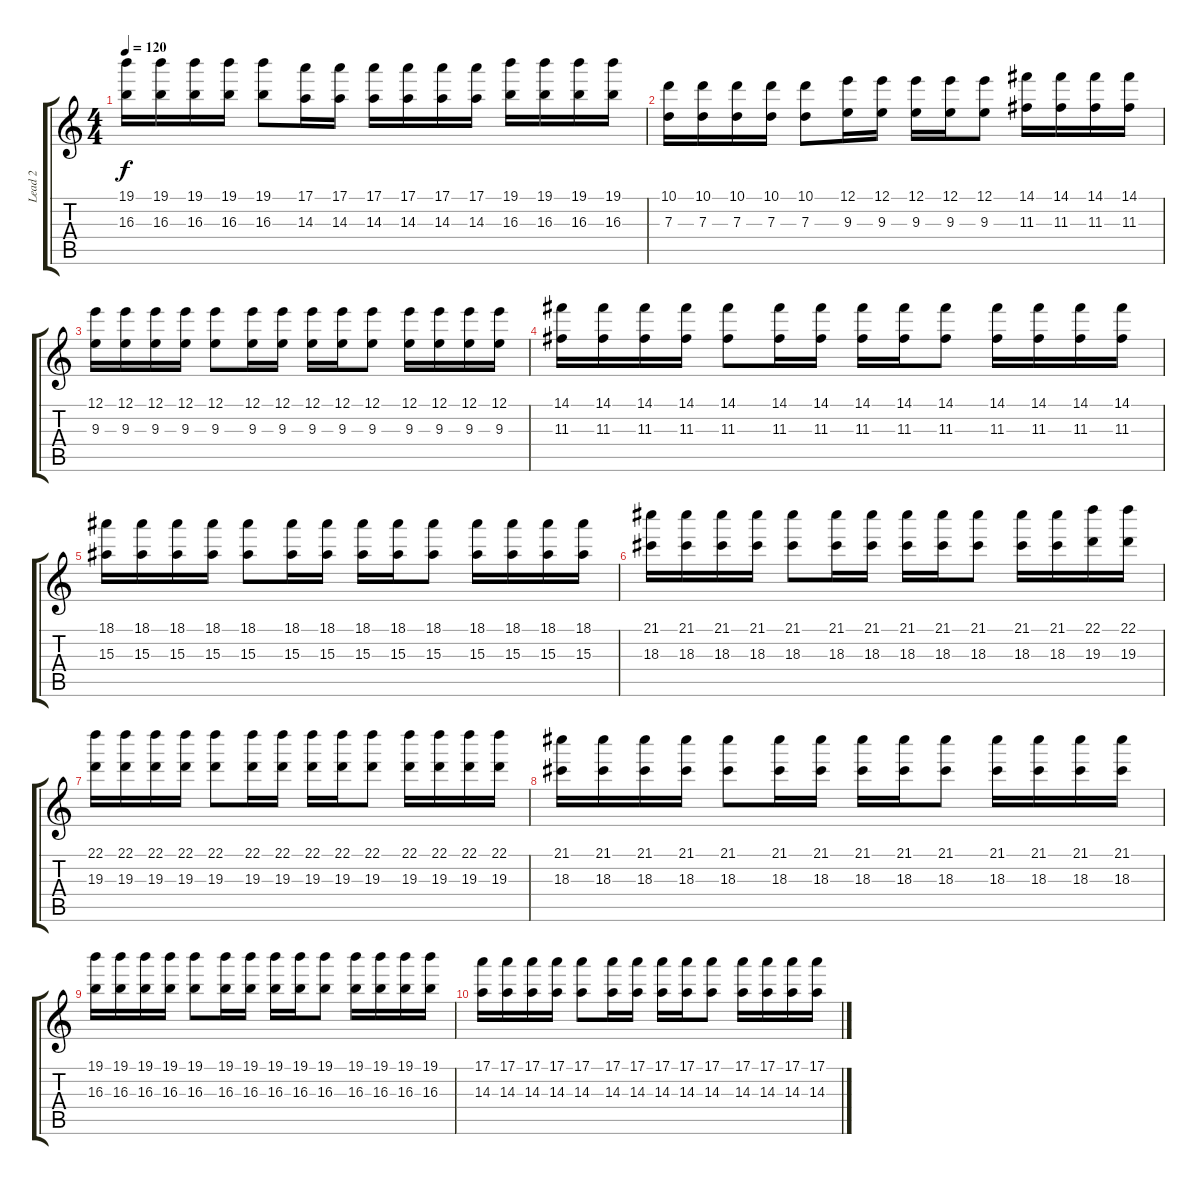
\track ("Lead 2 " "Lead 2 ") {instrument distortionguitar}
\staff {score tabs}
\tuning (E4 B3 G3 D3 A2 E2) {hide}
\ts (4 4)
\tempo 120
\clef g2
\ks c
(19.1 16.3).16{dy f} (19.1 16.3).16 (19.1 16.3).16 (19.1 16.3).16 (19.1 16.3).8 (17.1 14.3).16 (17.1 14.3).16 (17.1 14.3).16 (17.1 14.3).16 (17.1 14.3).16 (17.1 14.3).16 (19.1 16.3).16 (19.1 16.3).16 (19.1 16.3).16 (19.1 16.3).16 |
(10.1 7.3).16 (10.1 7.3).16 (10.1 7.3).16 (10.1 7.3).16 (10.1 7.3).8 (12.1 9.3).16 (12.1 9.3).16 (12.1 9.3).16 (12.1 9.3).16 (12.1 9.3).8 (14.1 11.3).16 (14.1 11.3).16 (14.1 11.3).16 (14.1 11.3).16 |
(12.1 9.3).16 (12.1 9.3).16 (12.1 9.3).16 (12.1 9.3).16 (12.1 9.3).8 (12.1 9.3).16 (12.1 9.3).16 (12.1 9.3).16 (12.1 9.3).16 (12.1 9.3).8 (12.1 9.3).16 (12.1 9.3).16 (12.1 9.3).16 (12.1 9.3).16 |
(14.1 11.3).16 (14.1 11.3).16 (14.1 11.3).16 (14.1 11.3).16 (14.1 11.3).8 (14.1 11.3).16 (14.1 11.3).16 (14.1 11.3).16 (14.1 11.3).16 (14.1 11.3).8 (14.1 11.3).16 (14.1 11.3).16 (14.1 11.3).16 (14.1 11.3).16 |
(18.1 15.3).16 (18.1 15.3).16 (18.1 15.3).16 (18.1 15.3).16 (18.1 15.3).8 (18.1 15.3).16 (18.1 15.3).16 (18.1 15.3).16 (18.1 15.3).16 (18.1 15.3).8 (18.1 15.3).16 (18.1 15.3).16 (18.1 15.3).16 (18.1 15.3).16 |
(21.1 18.3).16 (21.1 18.3).16 (21.1 18.3).16 (21.1 18.3).16 (21.1 18.3).8 (21.1 18.3).16 (21.1 18.3).16 (21.1 18.3).16 (21.1 18.3).16 (21.1 18.3).8 (21.1 18.3).16 (21.1 18.3).16 (22.1 19.3).16 (22.1 19.3).16 |
(22.1 19.3).16 (22.1 19.3).16 (22.1 19.3).16 (22.1 19.3).16 (22.1 19.3).8 (22.1 19.3).16 (22.1 19.3).16 (22.1 19.3).16 (22.1 19.3).16 (22.1 19.3).8 (22.1 19.3).16 (22.1 19.3).16 (22.1 19.3).16 (22.1 19.3).16 |
(21.1 18.3).16 (21.1 18.3).16 (21.1 18.3).16 (21.1 18.3).16 (21.1 18.3).8 (21.1 18.3).16 (21.1 18.3).16 (21.1 18.3).16 (21.1 18.3).16 (21.1 18.3).8 (21.1 18.3).16 (21.1 18.3).16 (21.1 18.3).16 (21.1 18.3).16 |
(19.1 16.3).16 (19.1 16.3).16 (19.1 16.3).16 (19.1 16.3).16 (19.1 16.3).8 (19.1 16.3).16 (19.1 16.3).16 (19.1 16.3).16 (19.1 16.3).16 (19.1 16.3).8 (19.1 16.3).16 (19.1 16.3).16 (19.1 16.3).16 (19.1 16.3).16 |
(17.1 14.3).16 (17.1 14.3).16 (17.1 14.3).16 (17.1 14.3).16 (17.1 14.3).8 (17.1 14.3).16 (17.1 14.3).16 (17.1 14.3).16 (17.1 14.3).16 (17.1 14.3).8 (17.1 14.3).16 (17.1 14.3).16 (17.1 14.3).16 (17.1 14.3).16
